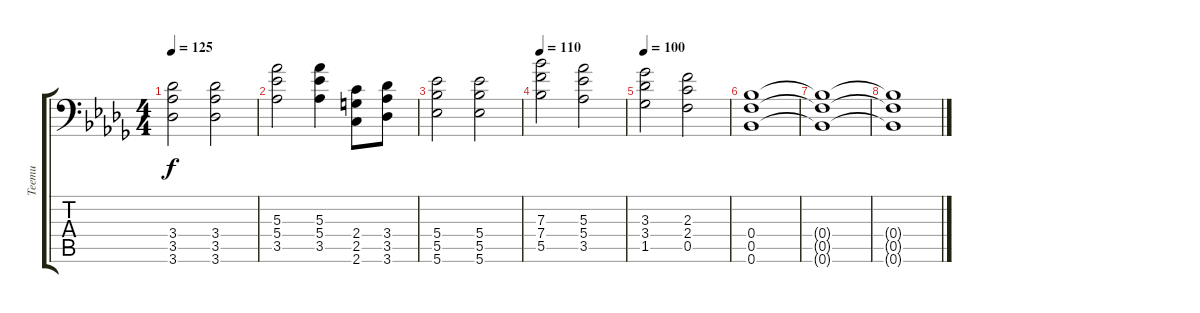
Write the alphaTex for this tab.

\track ("Teemu" "Teemu") {instrument distortionguitar}
\staff {score tabs}
\tuning (C4 G3 Eb3 Bb2 F2 Bb1) {hide}
\ts (4 4)
\tempo 125
\clef f4
\ks bbminor
(3.4 3.5 3.6).2{dy f} (3.4 3.5 3.6).2 |
(5.3 5.4 3.5).2 (5.3 5.4 3.5).4 (2.4 2.5 2.6).8 (3.4 3.5 3.6).8 |
(5.4 5.5 5.6).2 (5.4 5.5 5.6).2 |
\tempo 110
(7.3 7.4 5.5).2 (5.3 5.4 3.5).2 |
\tempo 100
(3.3 3.4 1.5).2 (2.3 2.4 0.5).2 |
(0.4 0.5 0.6).1 |
(0.4{t} 0.5{t} 0.6{t}).1 |
(0.4{t} 0.5{t} 0.6{t}).1
